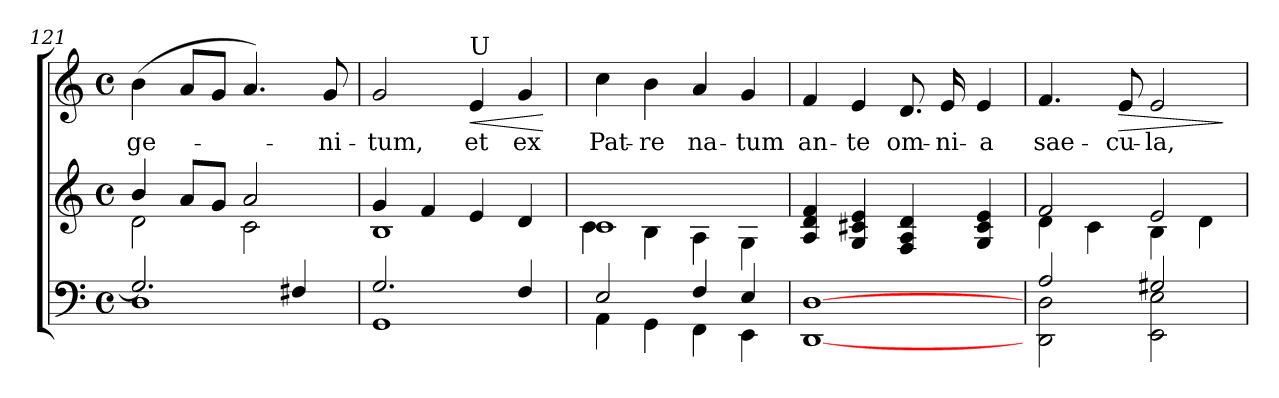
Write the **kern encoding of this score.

**kern	**kern	**kern	**text	**dynam
*part2	*part2	*part1	*part1	*part1
*staff3	*staff2	*staff1	*staff1	*staff1
*clefF4	*clefG2	*clefG2	*	*
*k[]	*k[]	*k[]	*	*
*C:	*C:	*C:	*	*
*M4/4	*M4/4	*M4/4	*	*
*met(c)	*met(c)	*met(c)	*	*
=121	=121	=121	=121	=121
*^	*^	*	*	*
!	!	!	!	!	!LO:LY:b	!
2.G/]	1D	4b/	2d\	(>4b\	-ge-	.
.	.	8a/L	.	8a/L	.	.
.	.	8g/J	.	8g/J	.	.
.	.	2a/	2c\	4.a/)	.	.
4F#X/	.	.	.	.	.	.
!	!	!	!	!	!LO:LY:b	!
.	.	.	.	8g/	-ni-	.
=122	=122	=122	=122	=122	=122	=122
!	!	!	!	!	!LO:LY:b	!
2.G/	1GG	4g/	1B	2g/	-tum,	.
.	.	4f/	.	.	.	.
!	!	!	!	!LO:TX:a:t=U	!	!
!	!	!	!	!	!LO:LY:b	!LO:HP:b
.	.	4e/	.	4e/	et	<
!	!	!	!	!	!LO:LY:b	!
4F/	.	4d/	.	4g/	ex	.
*v	*v	*	*	*	*	*
*	*v	*v	*	*	*
.	.	.	.	[
=123	=123	=123	=123	=123
*^	*^	*	*	*
!	!	!	!	!	!LO:LY:b	!
2E/	4AA\	1c	4c\	4cc\	Pat-	.
!	!	!	!	!	!LO:LY:b	!
.	4GG\	.	4B\	4b\	-re	.
!	!	!	!	!	!LO:LY:b	!
4F/	4FF\	.	4A\	4a/	na-	.
!	!	!	!	!	!LO:LY:b	!
4E/	4EE\	.	4G\	4g/	-tum	.
!!LO:LB:g=z
=124	=124	=124	=124	=124	=124	=124
!	!	!	!	!	!LO:LY:b	!
*v	*v	*	*	*	*	*
*	*v	*v	*	*	*
[1DD [1D	4A/ 4d/ 4f/	4f/	an-	.
!	!	!	!LO:LY:b	!
.	4G/ 4c#X/ 4e/	4e/	-te	.
!	!	!	!LO:LY:b	!
.	4F/ 4A/ 4d/	8.d/	om-	.
!	!	!	!LO:LY:b	!
.	.	16e/	-ni-	.
!	!	!	!LO:LY:b	!
.	4G/ 4c#/ 4e/	4e/	-a	.
=125	=125	=125	=125	=125
*^	*^	*	*	*
!	!	!	!	!	!LO:LY:b	!
2A/	2DD\ 2D\	2f/	4d\	4.f/	sae-	.
.	.	.	4c\	.	.	.
!	!	!	!	!	!LO:LY:b	!LO:HP:b
.	.	.	.	8e/	-cu-	>
!	!	!	!	!	!LO:LY:b	!
2G#X/	2EE\ 2E\	2e/	4B\	2e/	-la,	.
.	.	.	4d\	.	.	.
*v	*v	*	*	*	*	*
*	*v	*v	*	*	*
.	.	.	.	]
=	=	=	=	=
*-	*-	*-	*-	*-
